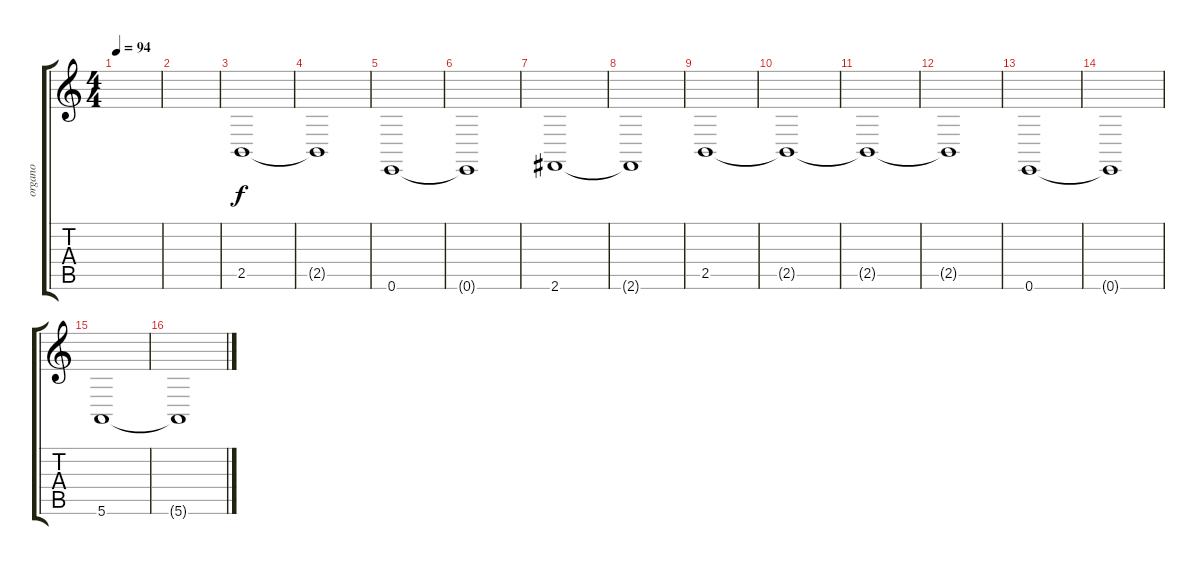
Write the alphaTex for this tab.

\track ("organo" "organo") {instrument percussiveorgan}
\staff {score tabs}
\tuning (E4 B3 G3 D3 A2 E2) {hide}
\ts (4 4)
\tempo 94
\clef g2
\ks c
|
|
2.5.1 |
2.5{t}.1 |
0.6.1 |
0.6{t}.1 |
2.6.1 |
2.6{t}.1 |
2.5.1 |
2.5{t}.1 |
2.5{t}.1 |
2.5{t}.1 |
0.6.1 |
0.6{t}.1 |
5.6.1 |
5.6{t}.1
